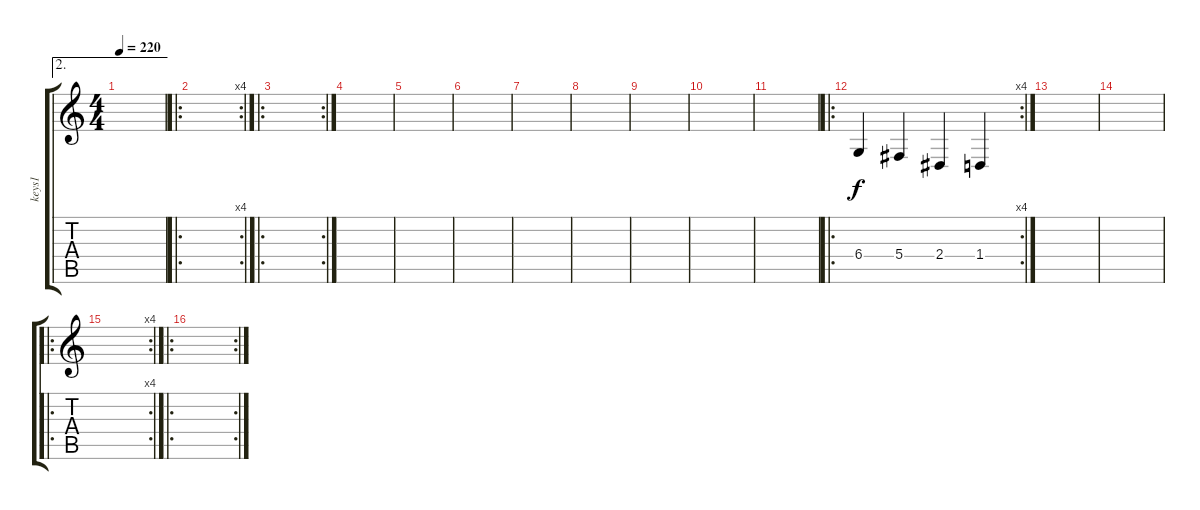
\track ("keys1" "keys1") {instrument lead1square}
\staff {score tabs}
\tuning (Eb4 Bb3 Gb3 Db3 Ab2 Db2) {hide}
\ae 2
\ts (4 4)
\tempo 220
\clef g2
\ks c
|
\ro
\rc 4
|
\ro
\rc 2
|
|
|
|
|
|
|
|
|
\ro
\rc 4
6.4.4 5.4.4 2.4.4 1.4.4 |
|
|
\ro
\rc 4
|
\ro
\rc 2
